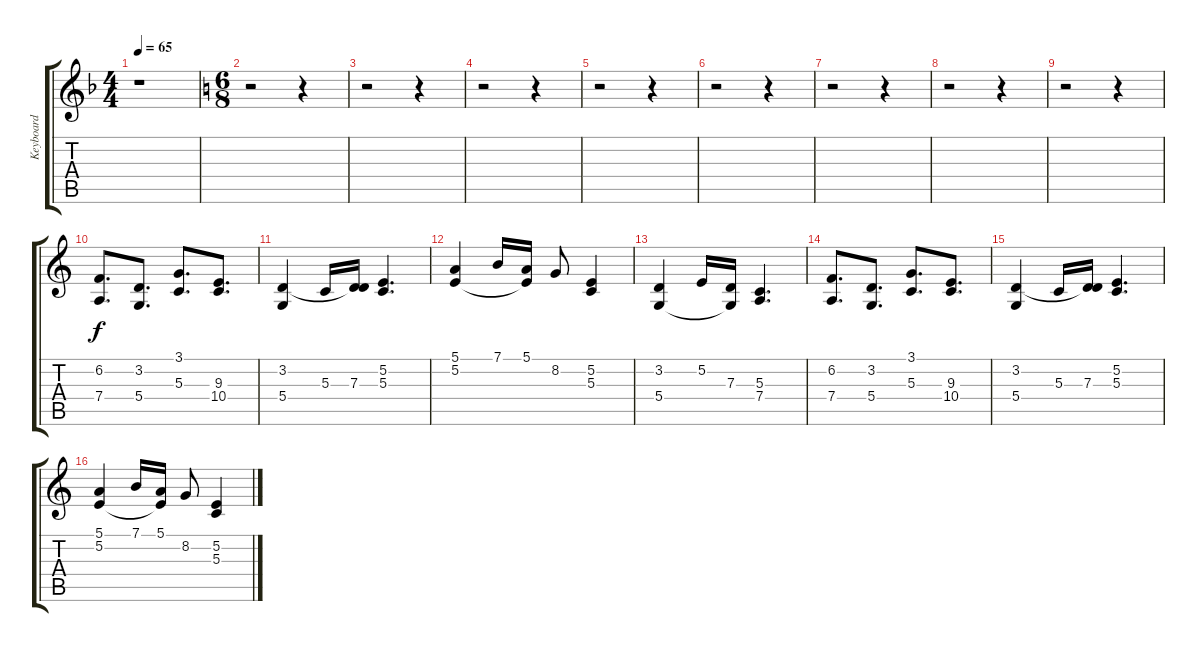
\track ("Keyboard" "Keyboard") {instrument acousticgrandpiano}
\staff {score tabs}
\tuning (E4 B3 G3 D3 A2 D2) {hide}
\ts (4 4)
\tempo 65
\clef g2
\ks f
r.1{dy f} |
\ts (6 8)
\ks c
r.2 r.4{volume 16} |
r.2 r.4 |
r.2 r.4 |
r.2 r.4 |
r.2 r.4 |
r.2 r.4 |
r.2 r.4 |
r.2 r.4 |
(6.2 7.4).8{d} (3.2 5.4).8{d} (3.1 5.3).8{d} (9.3 10.4).8{d} |
(3.2 5.4).4 5.3.16 (3.2{t} 7.3).16 (5.2 5.3).4{d} |
(5.1 5.2).4 7.1.16 (5.1 5.2{t}).16 8.2.8 (5.2 5.3).4 |
(3.2 5.4).4 5.2.16 (7.3 5.4{t}).16 (5.3 7.4).4{d} |
(6.2 7.4).8{d} (3.2 5.4).8{d} (3.1 5.3).8{d} (9.3 10.4).8{d} |
(3.2 5.4).4 5.3.16 (3.2{t} 7.3).16 (5.2 5.3).4{d} |
(5.1 5.2).4 7.1.16 (5.1 5.2{t}).16 8.2.8 (5.2 5.3).4
